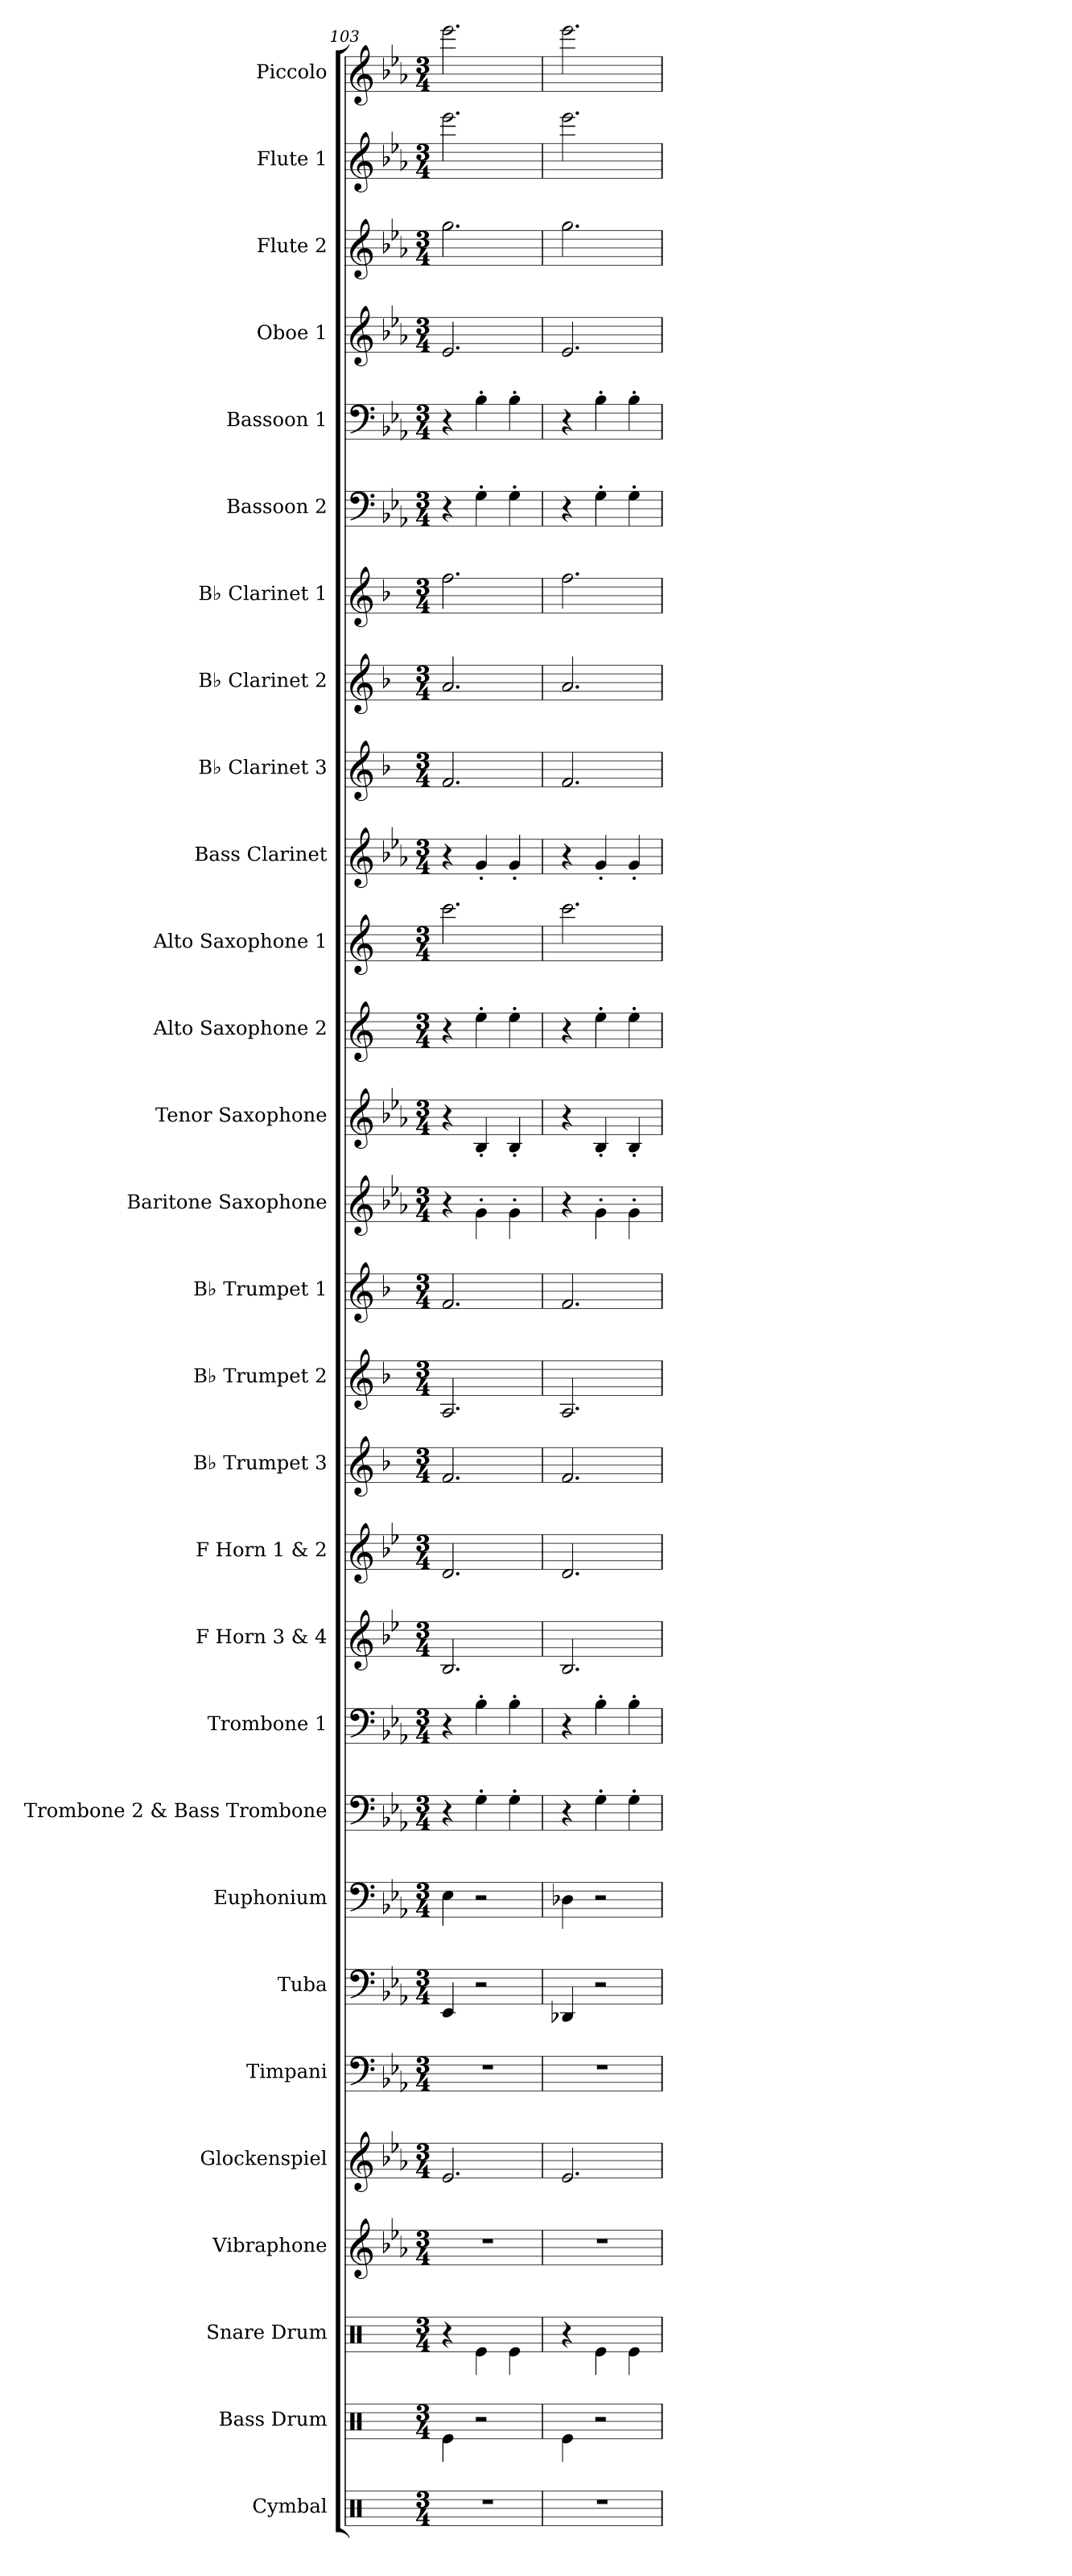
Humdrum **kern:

**kern	**kern	**kern	**kern	**kern	**kern	**kern	**kern	**kern	**kern	**kern	**kern	**kern	**kern	**kern	**kern	**kern	**kern	**kern	**kern	**kern	**kern	**kern	**kern	**kern	**kern	**kern	**kern	**kern
*part29	*part28	*part27	*part26	*part25	*part24	*part23	*part22	*part21	*part20	*part19	*part18	*part17	*part16	*part15	*part14	*part13	*part12	*part11	*part10	*part9	*part8	*part7	*part6	*part5	*part4	*part3	*part2	*part1
*staff29	*staff28	*staff27	*staff26	*staff25	*staff24	*staff23	*staff22	*staff21	*staff20	*staff19	*staff18	*staff17	*staff16	*staff15	*staff14	*staff13	*staff12	*staff11	*staff10	*staff9	*staff8	*staff7	*staff6	*staff5	*staff4	*staff3	*staff2	*staff1
*I"Cymbal	*I"Bass Drum	*I"Snare Drum	*I"Vibraphone	*I"Glockenspiel	*I"Timpani	*I"Tuba	*I"Euphonium	*I"Trombone 2 &amp; Bass Trombone	*I"Trombone 1	*I"F Horn 3 &amp; 4	*I"F Horn 1 &amp; 2	*I"B♭ Trumpet 3	*I"B♭ Trumpet 2	*I"B♭ Trumpet 1	*I"Baritone Saxophone	*I"Tenor Saxophone	*I"Alto Saxophone 2	*I"Alto Saxophone 1	*I"Bass Clarinet	*I"B♭ Clarinet 3	*I"B♭ Clarinet 2	*I"B♭ Clarinet 1	*I"Bassoon 2	*I"Bassoon 1	*I"Oboe 1	*I"Flute 2	*I"Flute 1	*I"Piccolo
*I'Cym.	*I'B. Dr.	*I'Sn. Dr.	*I'Vib.	*I'Glk.	*I'Timp.	*I'Tba.	*I'Euph.	*I'Tbn. 2 B. Tbn.	*I'Tbn. 1	*I'F Hn. 3 4	*I'F Hn. 1 2	*I'B♭ Tpt. 3	*I'B♭ Tpt. 2	*I'B♭ Tpt. 1	*I'Bar. Sax.	*I'T. Sax.	*I'A. Sax. 2	*I'A. Sax. 1	*I'B. Cl.	*I'B♭ Cl. 3	*I'B♭ Cl. 2	*I'B♭ Cl. 1	*I'Bsn. 2	*I'Bsn. 1	*I'Ob. 1	*I'Fl. 2	*I'Fl. 1	*I'Picc.
*clefX	*clefX	*clefX	*clefG2	*clefG2	*clefF4	*clefF4	*clefF4	*clefF4	*clefF4	*clefG2	*clefG2	*clefG2	*clefG2	*clefG2	*clefG2	*clefG2	*clefG2	*clefG2	*clefG2	*clefG2	*clefG2	*clefG2	*clefF4	*clefF4	*clefG2	*clefG2	*clefG2	*clefG2
*	*	*	*	*ITrd-14c-24	*	*	*	*	*	*ITrd4c7	*ITrd4c7	*ITrd1c2	*ITrd1c2	*ITrd1c2	*ITrd12c21	*ITrd8c14	*ITrd5c9	*ITrd5c9	*ITrd8c14	*ITrd1c2	*ITrd1c2	*ITrd1c2	*	*	*	*	*	*ITrd-7c-12
*k[]	*k[]	*k[]	*k[b-e-a-]	*k[b-e-a-]	*k[b-e-a-]	*k[b-e-a-]	*k[b-e-a-]	*k[b-e-a-]	*k[b-e-a-]	*k[b-e-a-]	*k[b-e-a-]	*k[b-e-a-]	*k[b-e-a-]	*k[b-e-a-]	*k[b-e-a-]	*k[b-e-a-]	*k[b-e-a-]	*k[b-e-a-]	*k[b-e-a-]	*k[b-e-a-]	*k[b-e-a-]	*k[b-e-a-]	*k[b-e-a-]	*k[b-e-a-]	*k[b-e-a-]	*k[b-e-a-]	*k[b-e-a-]	*k[b-e-a-]
*M3/4	*M3/4	*M3/4	*M3/4	*M3/4	*M3/4	*M3/4	*M3/4	*M3/4	*M3/4	*M3/4	*M3/4	*M3/4	*M3/4	*M3/4	*M3/4	*M3/4	*M3/4	*M3/4	*M3/4	*M3/4	*M3/4	*M3/4	*M3/4	*M3/4	*M3/4	*M3/4	*M3/4	*M3/4
=103	=103	=103	=103	=103	=103	=103	=103	=103	=103	=103	=103	=103	=103	=103	=103	=103	=103	=103	=103	=103	=103	=103	=103	=103	=103	=103	=103	=103
2.r	4Re\	4r	2.r	2.eee-/	2.r	4EE-/	4E-\	4r	4r	2.E-/	2.G/	2.e-/	2.G/	2.e-/	4r	4r	4r	2.ee-\	4r	2.e-/	2.g/	2.ee-\	4r	4r	2.e-/	2.gg\	2.eee-\	2.eeee-\
.	2r	4Re\	.	.	.	2r	2r	4G'\	4B-'\	.	.	.	.	.	4G'\	4BB-'/	4g'\	.	4G'/	.	.	.	4G'\	4B-'\	.	.	.	.
.	.	4Re\	.	.	.	.	.	4G'\	4B-'\	.	.	.	.	.	4G'\	4BB-'/	4g'\	.	4G'/	.	.	.	4G'\	4B-'\	.	.	.	.
=104	=104	=104	=104	=104	=104	=104	=104	=104	=104	=104	=104	=104	=104	=104	=104	=104	=104	=104	=104	=104	=104	=104	=104	=104	=104	=104	=104	=104
2.r	4Re\	4r	2.r	2.eee-/	2.r	4DD-X/	4D-X\	4r	4r	2.E-/	2.G/	2.e-/	2.G/	2.e-/	4r	4r	4r	2.ee-\	4r	2.e-/	2.g/	2.ee-\	4r	4r	2.e-/	2.gg\	2.eee-\	2.eeee-\
.	2r	4Re\	.	.	.	2r	2r	4G'\	4B-'\	.	.	.	.	.	4G'\	4BB-'/	4g'\	.	4G'/	.	.	.	4G'\	4B-'\	.	.	.	.
.	.	4Re\	.	.	.	.	.	4G'\	4B-'\	.	.	.	.	.	4G'\	4BB-'/	4g'\	.	4G'/	.	.	.	4G'\	4B-'\	.	.	.	.
=	=	=	=	=	=	=	=	=	=	=	=	=	=	=	=	=	=	=	=	=	=	=	=	=	=	=	=	=
*-	*-	*-	*-	*-	*-	*-	*-	*-	*-	*-	*-	*-	*-	*-	*-	*-	*-	*-	*-	*-	*-	*-	*-	*-	*-	*-	*-	*-
